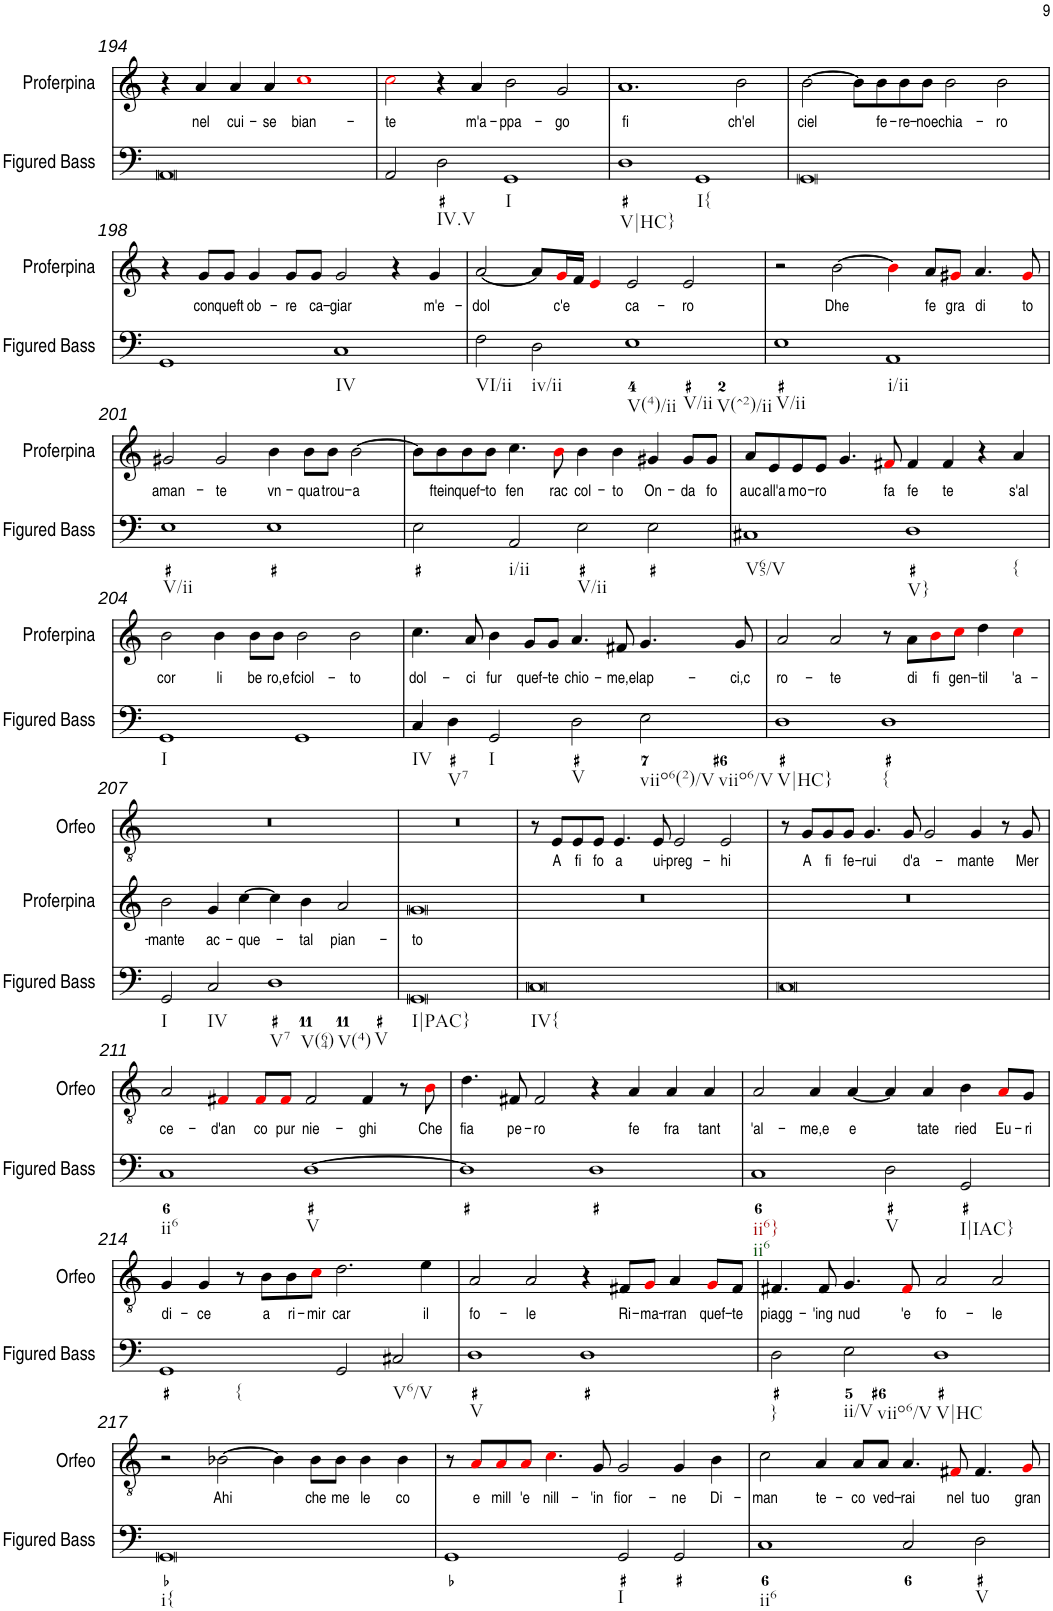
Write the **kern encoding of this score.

**kern	**kern	**text	**kern	**text
*part3	*part2	*part2	*part1	*part1
*staff3	*staff2	*staff2	*staff1	*staff1
*I"Figured Bass	*I"Proferpina	*	*I"Orfeo	*
*I'Figured Bass	*I'Proferpina	*	*I'Orfeo	*
!!LO:PB:g=z
*clefF4	*clefG2	*	*clefGv2	*
*k[]	*k[]	*	*k[]	*
*M4/2	*M4/2	*	*M4/2	*
=194	=194	=194	=194	=194
0AA	4r	.	0r	.
!	!	!LO:LY:b	!	!
.	4a/	nel	.	.
!	!	!LO:LY:b	!	!
.	4a/	cui-	.	.
!	!	!LO:LY:b	!	!
.	4a/	-se	.	.
!	!	!LO:LY:b	!	!
.	1cci	bian-	.	.
=195	=195	=195	=195	=195
!	!	!LO:LY:b	!	!
2AA/	2cci\	-te	0r	.
!LO:TX:b:t=IV.V	!	!	!	!
2D\	4r	.	.	.
!	!	!LO:LY:b	!	!
.	4a/	m'a-	.	.
!LO:TX:b:t=I	!	!	!	!
!	!	!LO:LY:b	!	!
1GG	2b\	-ppa-	.	.
!	!	!LO:LY:b	!	!
.	2g/	-go	.	.
=196	=196	=196	=196	=196
!LO:TX:b:t=V|HC}	!	!	!	!
!	!	!LO:LY:b	!	!
1D	1.a	fi	0r	.
!LO:TX:b:t=I{	!	!	!	!
1GG	.	.	.	.
!	!	!LO:LY:b	!	!
.	2b\	ch'el	.	.
=197	=197	=197	=197	=197
!	!	!LO:LY:b	!	!
0GG	[2b\	ciel	0r	.
.	8b\L]	.	.	.
!	!	!LO:LY:b	!	!
.	8b\	fe-	.	.
!	!	!LO:LY:b	!	!
.	8b\	-re-	.	.
!	!	!LO:LY:b	!	!
.	8b\J	-noe	.	.
!	!	!LO:LY:b	!	!
.	2b\	chia-	.	.
!	!	!LO:LY:b	!	!
.	2b\	-ro	.	.
!!LO:LB:g=z
=198	=198	=198	=198	=198
1GG	4r	.	0r	.
!	!	!LO:LY:b	!	!
.	8g/L	con	.	.
!	!	!LO:LY:b	!	!
.	8g/J	queft	.	.
!	!	!LO:LY:b	!	!
.	4g/	ob-	.	.
!	!	!LO:LY:b	!	!
.	8g/L	-re	.	.
!	!	!LO:LY:b	!	!
.	8g/J	ca-	.	.
!LO:TX:b:t=IV	!	!	!	!
!	!	!LO:LY:b	!	!
1C	2g/	-giar	.	.
.	4r	.	.	.
!	!	!LO:LY:b	!	!
.	4g/	m'e-	.	.
=199	=199	=199	=199	=199
!LO:TX:b:t=VI/ii	!	!	!	!
!	!	!LO:LY:b	!	!
2F\	[2a/	-dol	0r	.
!LO:TX:b:t=iv/ii	!	!	!	!
2D\	8a/L]	.	.	.
!	!	!LO:LY:b	!	!
.	16gi/L	c'e	.	.
.	16f/JJ	.	.	.
.	4ei/	.	.	.
!LO:TX:b:t=V(4)/ii	!	!	!	!
!LO:TX:b:t=V/ii	!	!	!	!
!LO:TX:b:t=V(^2)/ii	!	!	!	!
!	!	!LO:LY:b	!	!
1E	2e/	ca-	.	.
!	!	!LO:LY:b	!	!
.	2e/	-ro	.	.
=200	=200	=200	=200	=200
!LO:TX:b:t=V/ii	!	!	!	!
1E	2r	.	0r	.
!	!	!LO:LY:b	!	!
.	[2b\	Dhe	.	.
!LO:TX:b:t=i/ii	!	!	!	!
1AA	4bi\]	.	.	.
!	!	!LO:LY:b	!	!
.	8a/L	fe	.	.
!	!	!LO:LY:b	!	!
.	8g#Xi/J	gra	.	.
!	!	!LO:LY:b	!	!
.	4.a/	di	.	.
!	!	!LO:LY:b	!	!
.	8g#i/	to	.	.
!!LO:LB:g=z
=201	=201	=201	=201	=201
!LO:TX:b:t=V/ii	!	!	!	!
!	!	!LO:LY:b	!	!
1E	2g#X/	aman-	0r	.
!	!	!LO:LY:b	!	!
.	2g#/	-te	.	.
!	!	!LO:LY:b	!	!
1E	4b\	vn-	.	.
!	!	!LO:LY:b	!	!
.	8b\L	-qua	.	.
!	!	!LO:LY:b	!	!
.	8b\J	trou-	.	.
!	!	!LO:LY:b	!	!
.	[2b\	-a	.	.
=202	=202	=202	=202	=202
2E\	8b\L]	.	0r	.
!	!	!LO:LY:b	!	!
.	8b\	ftein	.	.
!	!	!LO:LY:b	!	!
.	8b\	quef-	.	.
!	!	!LO:LY:b	!	!
.	8b\J	-to	.	.
!LO:TX:b:t=i/ii	!	!	!	!
!	!	!LO:LY:b	!	!
2AA/	4.cc\	fen	.	.
!	!	!LO:LY:b	!	!
.	8bi\	rac	.	.
!LO:TX:b:t=V/ii	!	!	!	!
!	!	!LO:LY:b	!	!
2E\	4b\	col-	.	.
!	!	!LO:LY:b	!	!
.	4b\	-to	.	.
!	!	!LO:LY:b	!	!
2E\	4g#X/	On-	.	.
!	!	!LO:LY:b	!	!
.	8g#/L	-da	.	.
!	!	!LO:LY:b	!	!
.	8g#/J	fo	.	.
=203	=203	=203	=203	=203
!LO:TX:b:t=V65/V	!	!	!	!
!	!	!LO:LY:b	!	!
1C#X	8a/L	auc	0r	.
!	!	!LO:LY:b	!	!
.	8e/	all'a	.	.
!	!	!LO:LY:b	!	!
.	8e/	mo-	.	.
!	!	!LO:LY:b	!	!
.	8e/J	-ro	.	.
.	4.g/	.	.	.
!	!	!LO:LY:b	!	!
.	8f#Xi/	fa	.	.
!LO:TX:b:t=V}	!	!	!	!
!LO:TX:b:t={	!	!	!	!
!	!	!LO:LY:b	!	!
1D	4f#/	fe	.	.
!	!	!LO:LY:b	!	!
.	4f#/	te	.	.
.	4r	.	.	.
!	!	!LO:LY:b	!	!
.	4a/	s'al	.	.
!!LO:LB:g=z
=204	=204	=204	=204	=204
!LO:TX:b:t=I	!	!	!	!
!	!	!LO:LY:b	!	!
1GG	2b\	cor	0r	.
!	!	!LO:LY:b	!	!
.	4b\	li	.	.
!	!	!LO:LY:b	!	!
.	8b\L	be	.	.
!	!	!LO:LY:b	!	!
.	8b\J	ro,e	.	.
!	!	!LO:LY:b	!	!
1GG	2b\	fciol-	.	.
!	!	!LO:LY:b	!	!
.	2b\	-to	.	.
=205	=205	=205	=205	=205
!LO:TX:b:t=IV	!	!	!	!
!	!	!LO:LY:b	!	!
4C/	4.cc\	dol-	0r	.
!LO:TX:b:t=V7	!	!	!	!
4D\	.	.	.	.
!	!	!LO:LY:b	!	!
.	8a/	-ci	.	.
!LO:TX:b:t=I	!	!	!	!
!	!	!LO:LY:b	!	!
2GG/	4b\	fur	.	.
!	!	!LO:LY:b	!	!
.	8g/L	quef-	.	.
!	!	!LO:LY:b	!	!
.	8g/J	-te	.	.
!LO:TX:b:t=V	!	!	!	!
!	!	!LO:LY:b	!	!
2D\	4.a/	chio-	.	.
!	!	!LO:LY:b	!	!
.	8f#X/	-me,e	.	.
!LO:TX:b:t=viio6(2)/V	!	!	!	!
!LO:TX:b:t=viio6/V	!	!	!	!
!	!	!LO:LY:b	!	!
2E\	4.g/	lap-	.	.
!	!	!LO:LY:b	!	!
.	8g/	-ci,c	.	.
=206	=206	=206	=206	=206
!LO:TX:b:t=V|HC}	!	!	!	!
!	!	!LO:LY:b	!	!
1D	2a/	ro-	0r	.
!	!	!LO:LY:b	!	!
.	2a/	-te	.	.
!LO:TX:b:t={	!	!	!	!
1D	8r	.	.	.
!	!	!LO:LY:b	!	!
.	8a\L	di	.	.
!	!	!LO:LY:b	!	!
.	8bi\	fi	.	.
!	!	!LO:LY:b	!	!
.	8cci\J	gen-	.	.
!	!	!LO:LY:b	!	!
.	4dd\	-til	.	.
!	!	!LO:LY:b	!	!
.	4cci\	'a-	.	.
!!LO:LB:g=z
=207	=207	=207	=207	=207
!LO:TX:b:t=I	!	!	!	!
!	!	!LO:LY:b	!	!
2GG/	2b\	-mante	0r	.
!LO:TX:b:t=IV	!	!	!	!
!	!	!LO:LY:b	!	!
2C/	4g/	ac-	.	.
!	!	!LO:LY:b	!	!
.	[4cc\	-que-	.	.
!LO:TX:b:t=V7	!	!	!	!
!LO:TX:b:t=V(64)	!	!	!	!
!LO:TX:b:t=V(4)	!	!	!	!
!LO:TX:b:t=V	!	!	!	!
1D	4cc\]	.	.	.
!	!	!LO:LY:b	!	!
.	4b\	-tal	.	.
!	!	!LO:LY:b	!	!
.	2a/	pian-	.	.
=208	=208	=208	=208	=208
!LO:TX:b:t=I|PAC}	!	!	!	!
!	!	!LO:LY:b	!	!
0GG	0g	-to	0r	.
=209	=209	=209	=209	=209
!LO:TX:b:t=IV{	!	!	!	!
0C	0r	.	8r	.
!	!	!	!	!LO:LY:b
.	.	.	8E/L	A
!	!	!	!	!LO:LY:b
.	.	.	8E/	fi
!	!	!	!	!LO:LY:b
.	.	.	8E/J	fo
!	!	!	!	!LO:LY:b
.	.	.	4.E/	a
!	!	!	!	!LO:LY:b
.	.	.	8E/	ui-
!	!	!	!	!LO:LY:b
.	.	.	2E/	-preg-
!	!	!	!	!LO:LY:b
.	.	.	2E/	-hi
=210	=210	=210	=210	=210
0C	0r	.	8r	.
!	!	!	!	!LO:LY:b
.	.	.	8G/L	A
!	!	!	!	!LO:LY:b
.	.	.	8G/	fi
!	!	!	!	!LO:LY:b
.	.	.	8G/J	fe-
!	!	!	!	!LO:LY:b
.	.	.	4.G/	-rui
!	!	!	!	!LO:LY:b
.	.	.	8G/	d'a-
.	.	.	2G/	.
!	!	!	!	!LO:LY:b
.	.	.	4G/	-mante
.	.	.	8r	.
!	!	!	!	!LO:LY:b
.	.	.	8G/	Mer
!!LO:LB:g=z
=211	=211	=211	=211	=211
!LO:TX:b:t=ii6	!	!	!	!
!	!	!	!	!LO:LY:b
1C	0r	.	2A/	ce-
!	!	!	!	!LO:LY:b
.	.	.	4F#Xi/	-d'an
!	!	!	!	!LO:LY:b
.	.	.	8F#i/L	co
!	!	!	!	!LO:LY:b
.	.	.	8F#i/J	pur
!LO:TX:b:t=V	!	!	!	!
!	!	!	!	!LO:LY:b
[1D	.	.	2F#/	nie-
!	!	!	!	!LO:LY:b
.	.	.	4F#/	-ghi
.	.	.	8r	.
!	!	!	!	!LO:LY:b
.	.	.	8Bi\	Che
=212	=212	=212	=212	=212
!	!	!	!	!LO:LY:b
1D]	0r	.	4.d\	fia
!	!	!	!	!LO:LY:b
.	.	.	8F#X/	pe-
!	!	!	!	!LO:LY:b
.	.	.	2F#/	-ro
1D	.	.	4r	.
!	!	!	!	!LO:LY:b
.	.	.	4A/	fe
!	!	!	!	!LO:LY:b
.	.	.	4A/	fra
!	!	!	!	!LO:LY:b
.	.	.	4A/	tant
=213	=213	=213	=213	=213
!LO:TX:b:t=ii6}	!	!	!	!
!LO:TX:b:t=ii6	!	!	!	!
!	!	!	!	!LO:LY:b
1C	0r	.	2A/	'al-
!	!	!	!	!LO:LY:b
.	.	.	4A/	-me,e
!	!	!	!	!LO:LY:b
.	.	.	[4A/	e
!LO:TX:b:t=V	!	!	!	!
2D\	.	.	4A/]	.
!	!	!	!	!LO:LY:b
.	.	.	4A/	tate
!LO:TX:b:t=I|IAC}	!	!	!	!
!	!	!	!	!LO:LY:b
2GG/	.	.	4B\	ried
!	!	!	!	!LO:LY:b
.	.	.	8Ai/L	Eu-
!	!	!	!	!LO:LY:b
.	.	.	8G/J	-ri
!!LO:LB:g=z
=214	=214	=214	=214	=214
!LO:TX:b:t={	!	!	!	!
!	!	!	!	!LO:LY:b
1GG	0r	.	4G/	di-
!	!	!	!	!LO:LY:b
.	.	.	4G/	-ce
.	.	.	8r	.
!	!	!	!	!LO:LY:b
.	.	.	8B\L	a
!	!	!	!	!LO:LY:b
.	.	.	8B\	ri-
!	!	!	!	!LO:LY:b
.	.	.	8ci\J	-mir
!	!	!	!	!LO:LY:b
2GG/	.	.	2.d\	car
!LO:TX:b:t=V6/V	!	!	!	!
2C#X/	.	.	.	.
!	!	!	!	!LO:LY:b
.	.	.	4e\	il
=215	=215	=215	=215	=215
!LO:TX:b:t=V	!	!	!	!
!	!	!	!	!LO:LY:b
1D	0r	.	2A/	fo-
!	!	!	!	!LO:LY:b
.	.	.	2A/	-le
1D	.	.	4r	.
!	!	!	!	!LO:LY:b
.	.	.	8F#X/L	Ri-
!	!	!	!	!LO:LY:b
.	.	.	8Gi/J	-ma-
!	!	!	!	!LO:LY:b
.	.	.	4A/	-rran
!	!	!	!	!LO:LY:b
.	.	.	8Gi/L	quef-
!	!	!	!	!LO:LY:b
.	.	.	8F#/J	-te
=216	=216	=216	=216	=216
!LO:TX:b:t=}	!	!	!	!
!	!	!	!	!LO:LY:b
2D\	0r	.	4.F#X/	piagg-
!	!	!	!	!LO:LY:b
.	.	.	8F#/	-'ing
!LO:TX:b:t=ii/V	!	!	!	!
!LO:TX:b:t=viio6/V	!	!	!	!
!	!	!	!	!LO:LY:b
2E\	.	.	4.G/	nud
!	!	!	!	!LO:LY:b
.	.	.	8F#i/	'e
!LO:TX:b:t=V|HC	!	!	!	!
!	!	!	!	!LO:LY:b
1D	.	.	2A/	fo-
!	!	!	!	!LO:LY:b
.	.	.	2A/	-le
!!LO:LB:g=z
=217	=217	=217	=217	=217
!LO:TX:b:t=i{	!	!	!	!
0GG	0r	.	2r	.
!	!	!	!	!LO:LY:b
.	.	.	[2B-X\	Ahi
.	.	.	4B-\]	.
!	!	!	!	!LO:LY:b
.	.	.	8B-\L	che
!	!	!	!	!LO:LY:b
.	.	.	8B-\J	me
!	!	!	!	!LO:LY:b
.	.	.	4B-\	le
!	!	!	!	!LO:LY:b
.	.	.	4B-\	co
=218	=218	=218	=218	=218
1GG	0r	.	8r	.
!	!	!	!	!LO:LY:b
.	.	.	8Ai/L	e
!	!	!	!	!LO:LY:b
.	.	.	8Ai/	mill
!	!	!	!	!LO:LY:b
.	.	.	8Ai/J	'e
!	!	!	!	!LO:LY:b
.	.	.	4.ci\	nill-
!	!	!	!	!LO:LY:b
.	.	.	8G/	-'in
!LO:TX:b:t=I	!	!	!	!
!	!	!	!	!LO:LY:b
2GG/	.	.	2G/	fior-
!	!	!	!	!LO:LY:b
2GG/	.	.	4G/	-ne
!	!	!	!	!LO:LY:b
.	.	.	4B\	Di-
=219	=219	=219	=219	=219
!LO:TX:b:t=ii6	!	!	!	!
!	!	!	!	!LO:LY:b
1C	0r	.	2c\	-man
!	!	!	!	!LO:LY:b
.	.	.	4A/	te-
!	!	!	!	!LO:LY:b
.	.	.	8A/L	-co
!	!	!	!	!LO:LY:b
.	.	.	8A/J	ved-
!	!	!	!	!LO:LY:b
2C/	.	.	4.A/	-rai
!	!	!	!	!LO:LY:b
.	.	.	8F#Xi/	nel
!LO:TX:b:t=V	!	!	!	!
!	!	!	!	!LO:LY:b
2D\	.	.	4.F#/	tuo
!	!	!	!	!LO:LY:b
.	.	.	8Gi/	gran
=	=	=	=	=
*-	*-	*-	*-	*-
